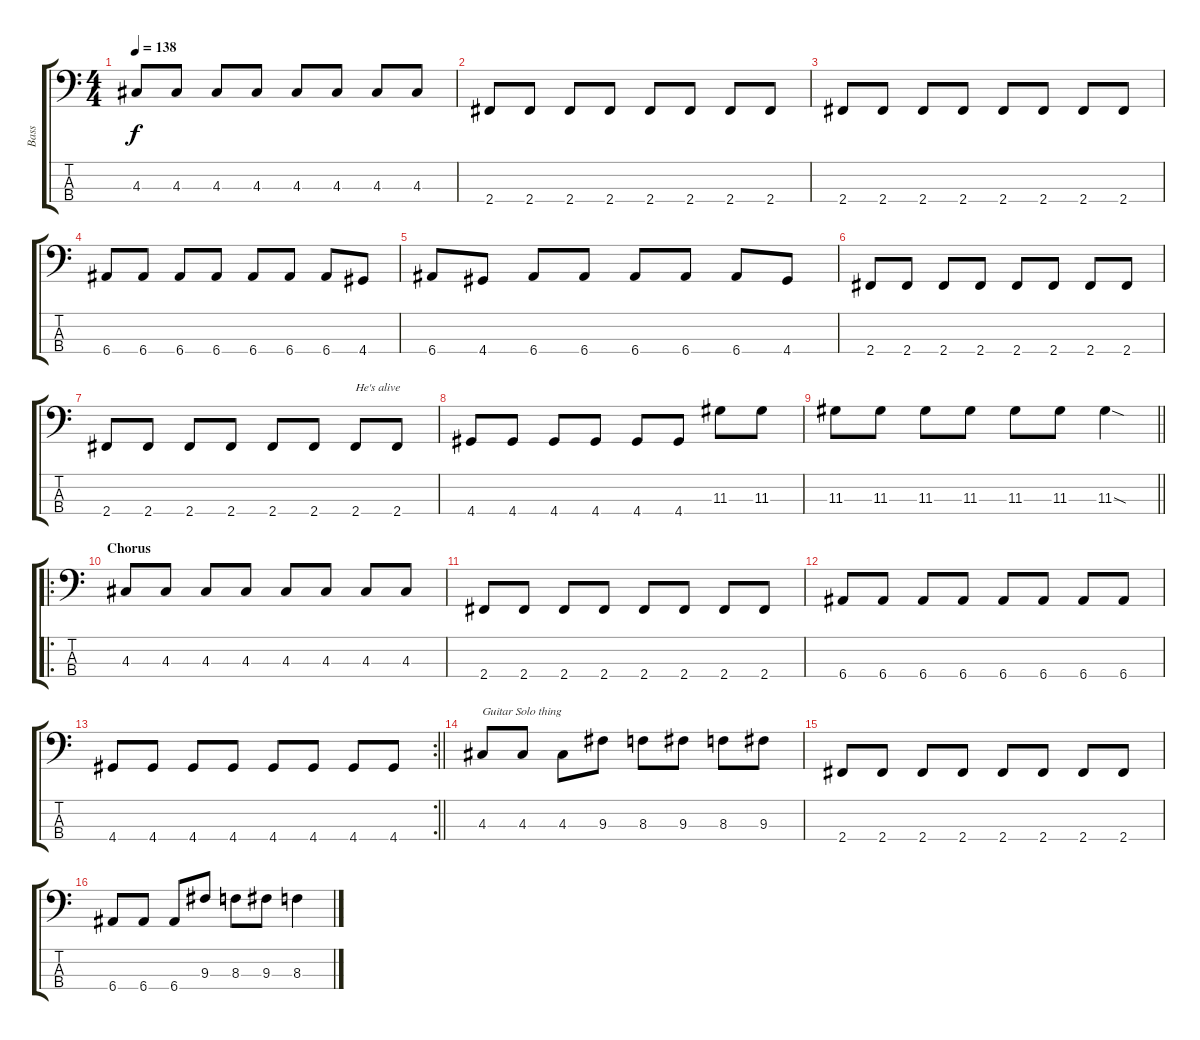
\track ("Bass" "Bass") {mute instrument electricbassfinger}
\staff {score tabs}
\tuning (G2 D2 A1 E1) {hide}
\ts (4 4)
\tempo 138
\clef f4
\ks c
4.3.8{dy f} 4.3.8 4.3.8 4.3.8 4.3.8 4.3.8 4.3.8 4.3.8 |
2.4.8 2.4.8 2.4.8 2.4.8 2.4.8 2.4.8 2.4.8 2.4.8 |
2.4.8 2.4.8 2.4.8 2.4.8 2.4.8 2.4.8 2.4.8 2.4.8 |
6.4.8 6.4.8 6.4.8 6.4.8 6.4.8 6.4.8 6.4.8 4.4.8 |
6.4.8 4.4.8 6.4.8 6.4.8 6.4.8 6.4.8 6.4.8 4.4.8 |
2.4.8 2.4.8 2.4.8 2.4.8 2.4.8 2.4.8 2.4.8 2.4.8 |
2.4.8 2.4.8 2.4.8 2.4.8 2.4.8 2.4.8 2.4.8{txt "He's alive"} 2.4.8 |
4.4.8 4.4.8 4.4.8 4.4.8 4.4.8 4.4.8 11.3.8 11.3.8 |
\barLineRight lightlight
11.3.8 11.3.8 11.3.8 11.3.8 11.3.8 11.3.8 11.3{sod}.4 |
\ro
\section ("" "Chorus")
4.3.8 4.3.8 4.3.8 4.3.8 4.3.8 4.3.8 4.3.8 4.3.8 |
2.4.8 2.4.8 2.4.8 2.4.8 2.4.8 2.4.8 2.4.8 2.4.8 |
6.4.8 6.4.8 6.4.8 6.4.8 6.4.8 6.4.8 6.4.8 6.4.8 |
\rc 2
\barLineRight lightlight
4.4.8 4.4.8 4.4.8 4.4.8 4.4.8 4.4.8 4.4.8 4.4.8 |
4.3.8{txt "Guitar Solo thing"} 4.3.8 4.3.8 9.3.8 8.3.8 9.3.8 8.3.8 9.3.8 |
2.4.8 2.4.8 2.4.8 2.4.8 2.4.8 2.4.8 2.4.8 2.4.8 |
6.4.8 6.4.8 6.4.8 9.3.8 8.3.8 9.3.8 8.3.4
